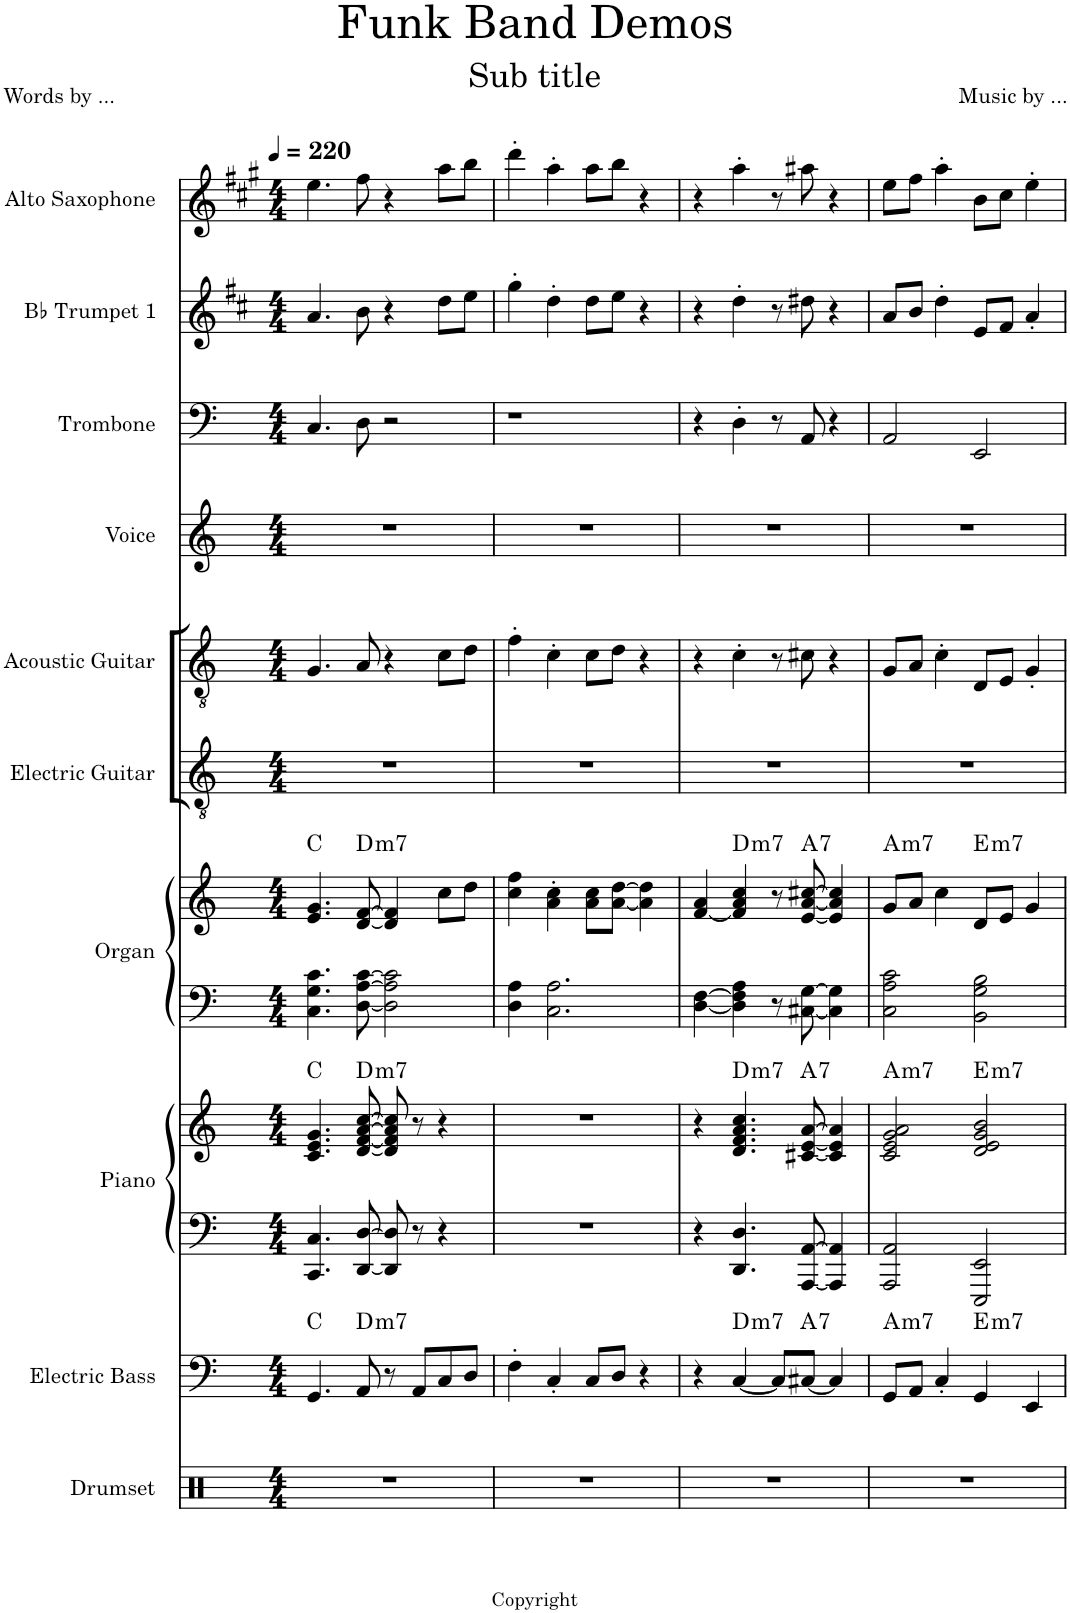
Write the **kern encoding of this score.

**kern	**kern	**harte	**kern	**kern	**harte	**kern	**kern	**harte	**kern	**kern	**kern	**kern	**kern	**kern
*part10	*part9	*part9	*part8	*part8	*part8	*part7	*part7	*part7	*part6	*part5	*part4	*part3	*part2	*part1
*staff12	*staff11	*	*staff10	*staff9	*	*staff8	*staff7	*	*staff6	*staff5	*staff4	*staff3	*staff2	*staff1
*I"Drumset	*I"Electric Bass	*	*I"Piano	*	*	*I"Organ	*	*	*I"Electric Guitar	*I"Acoustic Guitar	*I"Voice	*I"Trombone	*I"Bb Trumpet 1	*I"Alto Saxophone
*I'D. Set	*I'El. B.	*	*I'Pno.	*	*	*I'Ogn.	*	*	*I'El. Guit.	*I'Guit.	*I'Vo.	*I'Tbn.	*I'Bb Tpt. 1	*I'A. Sax.
*clefX	*clefF4	*	*clefF4	*clefG2	*	*clefF4	*clefG2	*	*clefGv2	*clefGv2	*clefG2	*clefF4	*clefG2	*clefG2
*	*Trd7c12	*	*	*	*	*	*	*	*	*	*	*	*Trd1c2	*Trd5c9
*k[]	*k[]	*	*k[]	*k[]	*	*k[]	*k[]	*	*k[]	*k[]	*k[]	*k[]	*k[f#c#]	*k[f#c#g#]
*M4/4	*M4/4	*	*M4/4	*M4/4	*	*M4/4	*M4/4	*	*M4/4	*M4/4	*M4/4	*M4/4	*M4/4	*M4/4
*MM220	*MM220	*	*MM220	*MM220	*	*MM220	*MM220	*	*MM220	*MM220	*MM220	*MM220	*MM220	*MM220
=1	=1	=1	=1	=1	=1	=1	=1	=1	=1	=1	=1	=1	=1	=1
1r	4.GG/	C:maj	4.CC/ 4.C/	4.c/ 4.e/ 4.g/	C:maj	4.C\ 4.G\ 4.c\	4.e/ 4.g/	C:maj	1r	4.G/	1r	4.C/	4.a/	4.ee\
!	!	!LO:H:kt=m7	!	!	!LO:H:kt=m7	!	!	!LO:H:kt=m7	!	!	!	!	!	!
.	8AA/	D:min7	[8DD/ [8D/	[8d/ [8f/ [8a/ [8cc/	D:min7	[8D\ [8A\ [8c\	[<8d/ [>8f/	D:min7	.	8A/	.	8D\	8b\	8ff#\
.	8r	.	8DD/] 8D/]	8d/] 8f/] 8a/] 8cc/]	.	2D\] 2A\] 2c\]	4d/] 4f/]	.	.	4r	.	2r	4r	4r
.	8AA/L	.	8r	8r	.	.	.	.	.	.	.	.	.	.
.	8C/	.	4r	4r	.	.	8cc\L	.	.	8c\L	.	.	8dd\L	8aa\L
.	8D/J	.	.	.	.	.	8dd\J	.	.	8d\J	.	.	8ee\J	8bb\J
=2	=2	=2	=2	=2	=2	=2	=2	=2	=2	=2	=2	=2	=2	=2
1r	4F'\	.	1r	1r	.	4D\ 4A\	4cc\ 4ff\	.	1r	4f'\	1r	1r	4gg'\	4ddd'\
.	4C'/	.	.	.	.	2.C\ 2.A\	4a\' 4cc\'	.	.	4c'\	.	.	4dd'\	4aa'\
.	8C/L	.	.	.	.	.	8a\ 8cc\L	.	.	8c\L	.	.	8dd\L	8aa\L
.	8D/J	.	.	.	.	.	[8a\ [8dd\J	.	.	8d\J	.	.	8ee\J	8bb\J
.	4r	.	.	.	.	.	4a\] 4dd\]	.	.	4r	.	.	4r	4r
=3	=3	=3	=3	=3	=3	=3	=3	=3	=3	=3	=3	=3	=3	=3
1r	4r	.	4r	4r	.	[4D\ [4F\	[4f/ 4a/	.	1r	4r	1r	4r	4r	4r
!	!	!LO:H:kt=m7	!	!	!LO:H:kt=m7	!	!	!LO:H:kt=m7	!	!	!	!	!	!
.	[4C/	D:min7	4.DD/ 4.D/	4.d/ 4.f/ 4.a/ 4.cc/	D:min7	4D\] 4F\] 4A\	4f/] 4a/ 4cc/	D:min7	.	4c'\	.	4D'\	4dd'\	4aa'\
.	8C/L]	.	.	.	.	8r	8r	.	.	8r	.	8r	8r	8r
!	!	!LO:H:kt=7	!	!	!LO:H:kt=7	!	!	!LO:H:kt=7	!	!	!	!	!	!
.	[8C#X/J	A:7	[8AAA/ [8AA/	[8c#X/ [8e/ [8a/	A:7	[8C#X\ [8G\	[8e/ [8a/ [8cc#X/	A:7	.	8c#X\	.	8AA/	8dd#X\	8aa#X\
.	4C#/]	.	4AAA/] 4AA/]	4c#/] 4e/] 4a/]	.	4C#\] 4G\]	4e/] 4a/] 4cc#/]	.	.	4r	.	4r	4r	4r
=4	=4	=4	=4	=4	=4	=4	=4	=4	=4	=4	=4	=4	=4	=4
!	!	!LO:H:kt=m7	!	!	!LO:H:kt=m7	!	!	!LO:H:kt=m7	!	!	!	!	!	!
1r	8GG/L	A:min7	2AAA/ 2AA/	2c/ 2e/ 2g/ 2a/	A:min7	2C\ 2A\ 2c\	8g/L	A:min7	1r	8G/L	1r	2AA/	8a/L	8ee\L
.	8AA/J	.	.	.	.	.	8a/J	.	.	8A/J	.	.	8b/J	8ff#\J
.	4C'/	.	.	.	.	.	4cc\	.	.	4c'\	.	.	4dd'\	4aa'\
!	!	!LO:H:kt=m7	!	!	!LO:H:kt=m7	!	!	!LO:H:kt=m7	!	!	!	!	!	!
.	4GG/	E:min7	2EEE/ 2EE/	2d/ 2e/ 2g/ 2b/	E:min7	2BB\ 2G\ 2B\	8d/L	E:min7	.	8D/L	.	2EE/	8e/L	8b\L
.	.	.	.	.	.	.	8e/J	.	.	8E/J	.	.	8f#/J	8cc#\J
.	4EE/	.	.	.	.	.	4g/	.	.	4G'/	.	.	4a'/	4ee'\
=	=	=	=	=	=	=	=	=	=	=	=	=	=	=
*-	*-	*-	*-	*-	*-	*-	*-	*-	*-	*-	*-	*-	*-	*-
